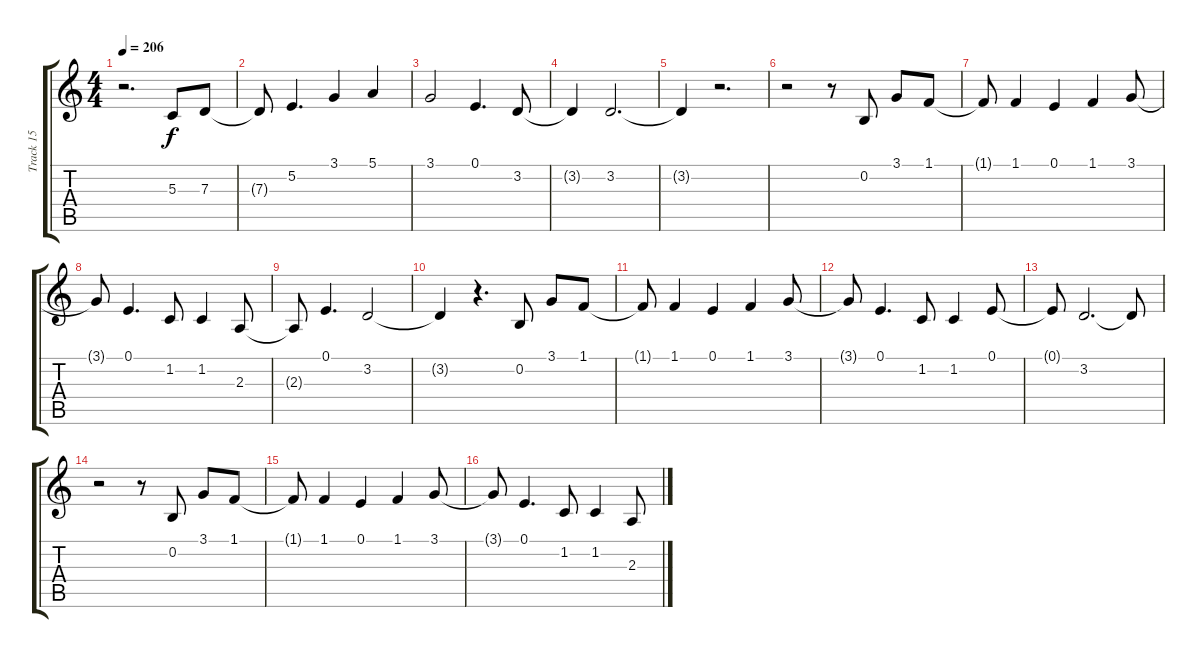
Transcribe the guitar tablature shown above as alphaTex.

\track ("Track 15" "Track 15") {instrument pad4choir}
\staff {score tabs}
\tuning (E4 B3 G3 D3 A2 E2) {hide}
\ts (4 4)
\tempo 206
\clef g2
\ks c
r.2{d dy f} 5.3.8 7.3.8 |
7.3{t}.8 5.2.4{d} 3.1.4 5.1.4 |
3.1.2 0.1.4{d} 3.2.8 |
3.2{t}.4 3.2.2{d} |
3.2{t}.4 r.2{d} |
r.2 r.8 0.2.8 3.1.8 1.1.8 |
1.1{t}.8 1.1.4 0.1.4 1.1.4 3.1.8 |
3.1{t}.8 0.1.4{d} 1.2.8 1.2.4 2.3.8 |
2.3{t}.8 0.1.4{d} 3.2.2 |
3.2{t}.4 r.4{d} 0.2.8 3.1.8 1.1.8 |
1.1{t}.8 1.1.4 0.1.4 1.1.4 3.1.8 |
3.1{t}.8 0.1.4{d} 1.2.8 1.2.4 0.1.8 |
0.1{t}.8 3.2.2{d} 3.2{t}.8 |
r.2 r.8 0.2.8 3.1.8 1.1.8 |
1.1{t}.8 1.1.4 0.1.4 1.1.4 3.1.8 |
3.1{t}.8 0.1.4{d} 1.2.8 1.2.4 2.3.8
